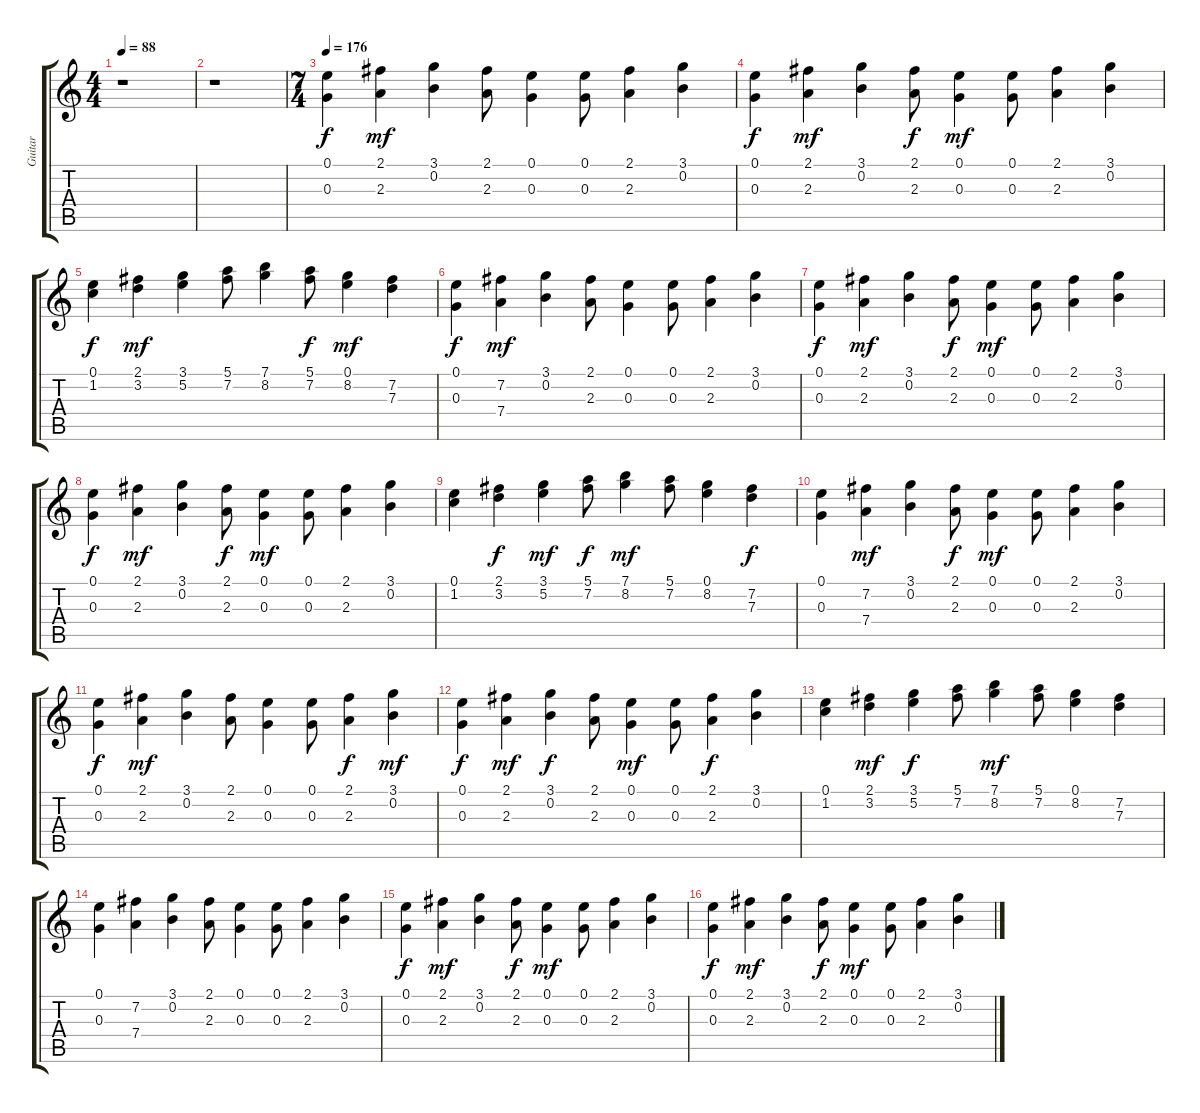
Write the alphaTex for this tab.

\track ("Guitar" "Guitar") {instrument distortionguitar}
\staff {score tabs}
\tuning (E4 B3 G3 D3 A2 E2) {hide}
\ts (4 4)
\tempo 88
\clef g2
\ks c
r.1{dy f} |
r.1 |
\ts (7 4)
\tempo 176
(0.1 0.3).4{balance 6 instrument distortionguitar} (2.1 2.3).4{dy mf} (3.1 0.2).4 (2.1 2.3).8 (0.1 0.3).4 (0.1 0.3).8 (2.1 2.3).4 (3.1 0.2).4 |
(0.1 0.3).4{dy f} (2.1 2.3).4{dy mf} (3.1 0.2).4 (2.1 2.3).8{dy f} (0.1 0.3).4{dy mf} (0.1 0.3).8 (2.1 2.3).4 (3.1 0.2).4 |
(0.1 1.2).4{dy f} (2.1 3.2).4{dy mf} (3.1 5.2).4 (5.1 7.2).8 (7.1 8.2).4 (5.1 7.2).8{dy f} (0.1 8.2).4{dy mf} (7.2 7.3).4 |
(0.1 0.3).4{dy f} (7.2 7.4).4{dy mf} (3.1 0.2).4 (2.1 2.3).8 (0.1 0.3).4 (0.1 0.3).8 (2.1 2.3).4 (3.1 0.2).4 |
(0.1 0.3).4{dy f} (2.1 2.3).4{dy mf} (3.1 0.2).4 (2.1 2.3).8{dy f} (0.1 0.3).4{dy mf} (0.1 0.3).8 (2.1 2.3).4 (3.1 0.2).4 |
(0.1 0.3).4{dy f} (2.1 2.3).4{dy mf} (3.1 0.2).4 (2.1 2.3).8{dy f} (0.1 0.3).4{dy mf} (0.1 0.3).8 (2.1 2.3).4 (3.1 0.2).4 |
(0.1 1.2).4 (2.1 3.2).4{dy f} (3.1 5.2).4{dy mf} (5.1 7.2).8{dy f} (7.1 8.2).4{dy mf} (5.1 7.2).8 (0.1 8.2).4 (7.2 7.3).4{dy f} |
(0.1 0.3).4 (7.2 7.4).4{dy mf} (3.1 0.2).4 (2.1 2.3).8{dy f} (0.1 0.3).4{dy mf} (0.1 0.3).8 (2.1 2.3).4 (3.1 0.2).4 |
(0.1 0.3).4{dy f} (2.1 2.3).4{dy mf} (3.1 0.2).4 (2.1 2.3).8 (0.1 0.3).4 (0.1 0.3).8 (2.1 2.3).4{dy f} (3.1 0.2).4{dy mf} |
(0.1 0.3).4{dy f} (2.1 2.3).4{dy mf} (3.1 0.2).4{dy f} (2.1 2.3).8 (0.1 0.3).4{dy mf} (0.1 0.3).8 (2.1 2.3).4{dy f} (3.1 0.2).4 |
(0.1 1.2).4 (2.1 3.2).4{dy mf} (3.1 5.2).4{dy f} (5.1 7.2).8 (7.1 8.2).4{dy mf} (5.1 7.2).8 (0.1 8.2).4 (7.2 7.3).4 |
(0.1 0.3).4 (7.2 7.4).4 (3.1 0.2).4 (2.1 2.3).8 (0.1 0.3).4 (0.1 0.3).8 (2.1 2.3).4 (3.1 0.2).4 |
(0.1 0.3).4{dy f} (2.1 2.3).4{dy mf} (3.1 0.2).4 (2.1 2.3).8{dy f} (0.1 0.3).4{dy mf} (0.1 0.3).8 (2.1 2.3).4 (3.1 0.2).4 |
(0.1 0.3).4{dy f} (2.1 2.3).4{dy mf} (3.1 0.2).4 (2.1 2.3).8{dy f} (0.1 0.3).4{dy mf} (0.1 0.3).8 (2.1 2.3).4 (3.1 0.2).4
